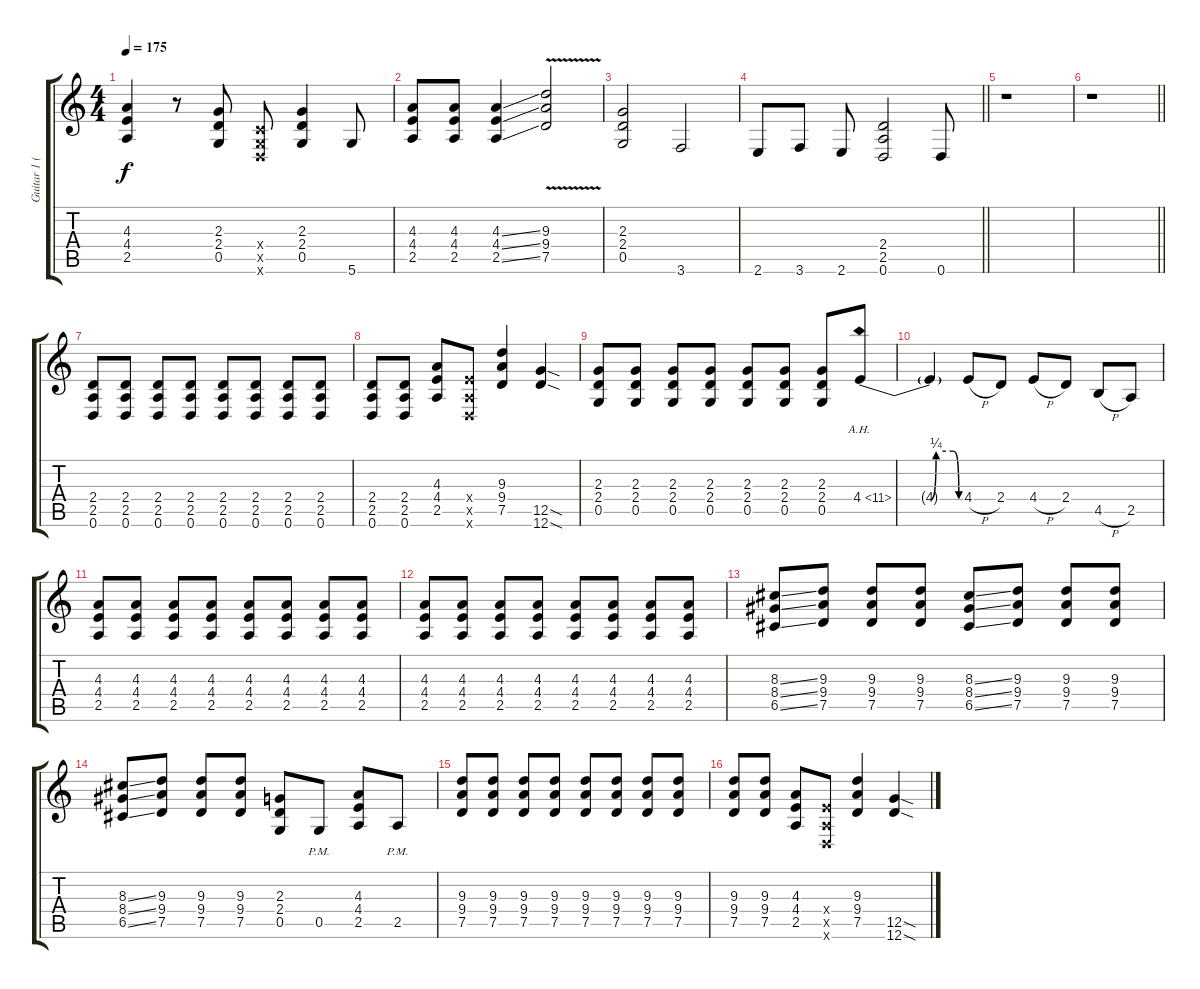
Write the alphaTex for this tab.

\track ("Guitar 1 (Rhythm)" "Guitar 1 (") {instrument distortionguitar}
\staff {score tabs}
\tuning (D4 A3 F3 C3 G2 D2) {hide}
\ts (4 4)
\tempo 175
\clef g2
\ks c
(4.3 4.4 2.5).4{dy f} r.8 (2.3 2.4 0.5).8 (0.4{x} 0.5{x} 0.6{x}).8 (2.3 2.4 0.5).4 5.6.8 |
(4.3 4.4 2.5).8 (4.3 4.4 2.5).8 (4.3{ss} 4.4{ss} 2.5{ss}).4 (9.3{v} 9.4{v} 7.5).2 |
(2.3 2.4 0.5).2 3.6.2 |
\barLineRight lightlight
2.6.8 3.6.8 2.6.8 (2.4 2.5 0.6).2 0.6.8 |
r.1 |
\barLineRight lightlight
r.1 |
(2.4 2.5 0.6).8 (2.4 2.5 0.6).8 (2.4 2.5 0.6).8 (2.4 2.5 0.6).8 (2.4 2.5 0.6).8 (2.4 2.5 0.6).8 (2.4 2.5 0.6).8 (2.4 2.5 0.6).8 |
(2.4 2.5 0.6).8 (2.4 2.5 0.6).8 (4.3 4.4 2.5).8 (4.4{x} 2.5{x} 0.6{x}).8 (9.3 9.4 7.5).4 (12.5{sod} 12.6{sod}).4 |
(2.3 2.4 0.5).8 (2.3 2.4 0.5).8 (2.3 2.4 0.5).8 (2.3 2.4 0.5).8 (2.3 2.4 0.5).8 (2.3 2.4 0.5).8 (2.3 2.4 0.5).8 4.4{be (custom 0 0 30 0 35 1 50 1 55 0 60 0) ah 7}.8 |
4.4{t}.4 4.4{h}.8 2.4.8 4.4{h}.8 2.4.8 4.5{h}.8 2.5.8 |
(4.3 4.4 2.5).8 (4.3 4.4 2.5).8 (4.3 4.4 2.5).8 (4.3 4.4 2.5).8 (4.3 4.4 2.5).8 (4.3 4.4 2.5).8 (4.3 4.4 2.5).8 (4.3 4.4 2.5).8 |
(4.3 4.4 2.5).8 (4.3 4.4 2.5).8 (4.3 4.4 2.5).8 (4.3 4.4 2.5).8 (4.3 4.4 2.5).8 (4.3 4.4 2.5).8 (4.3 4.4 2.5).8 (4.3 4.4 2.5).8 |
(8.3{ss} 8.4{ss} 6.5{ss}).8 (9.3 9.4 7.5).8 (9.3 9.4 7.5).8 (9.3 9.4 7.5).8 (8.3{ss} 8.4{ss} 6.5{ss}).8 (9.3 9.4 7.5).8 (9.3 9.4 7.5).8 (9.3 9.4 7.5).8 |
(8.3{ss} 8.4{ss} 6.5{ss}).8 (9.3 9.4 7.5).8 (9.3 9.4 7.5).8 (9.3 9.4 7.5).8 (2.3 2.4 0.5).8 0.5{pm}.8 (4.3 4.4 2.5).8 2.5{pm}.8 |
(9.3 9.4 7.5).8 (9.3 9.4 7.5).8 (9.3 9.4 7.5).8 (9.3 9.4 7.5).8 (9.3 9.4 7.5).8 (9.3 9.4 7.5).8 (9.3 9.4 7.5).8 (9.3 9.4 7.5).8 |
(9.3 9.4 7.5).8 (9.3 9.4 7.5).8 (4.3 4.4 2.5).8 (4.4{x} 2.5{x} 0.6{x}).8 (9.3 9.4 7.5).4 (12.5{sod} 12.6{sod}).4
